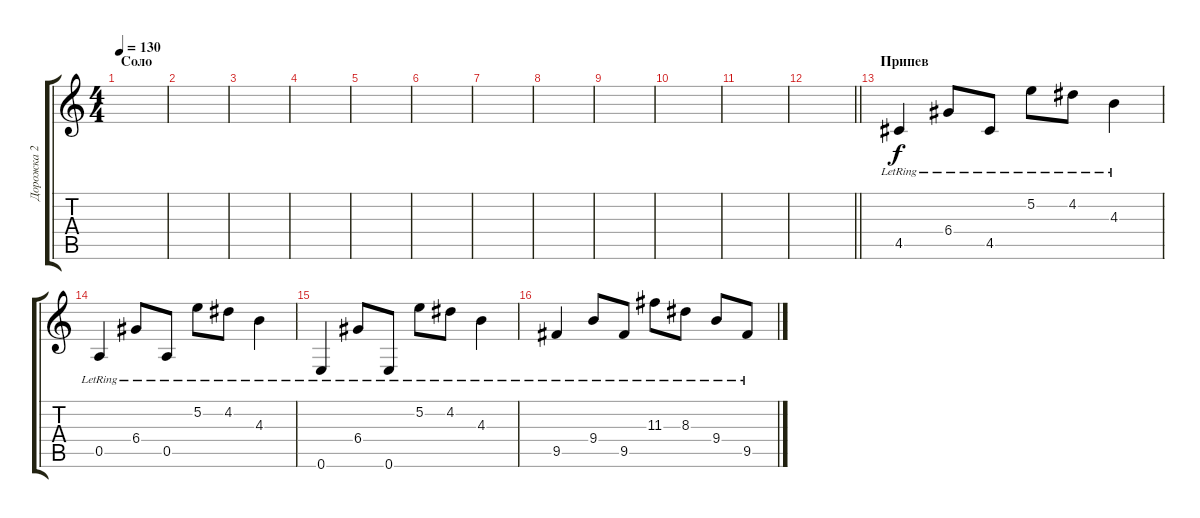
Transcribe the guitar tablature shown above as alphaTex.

\track ("Дорожка 2" "Дорожка 2") {instrument electricguitarclean}
\staff {score tabs}
\tuning (E4 B3 G3 D3 A2 E2) {hide}
\ts (4 4)
\section ("" "Соло")
\tempo 130
\clef g2
\ks c
|
|
|
|
|
|
|
|
|
|
|
\barLineRight lightlight
|
\section ("" "Припев")
4.5{lr}.4 6.4{lr}.8 4.5{lr}.8 5.2{lr}.8 4.2{lr}.8 4.3{lr}.4 |
0.5{lr}.4 6.4{lr}.8 0.5{lr}.8 5.2{lr}.8 4.2{lr}.8 4.3{lr}.4 |
0.6{lr}.4 6.4{lr}.8 0.6{lr}.8 5.2{lr}.8 4.2{lr}.8 4.3{lr}.4 |
9.5{lr}.4 9.4{lr}.8 9.5{lr}.8 11.3{lr}.8 8.3{lr}.8 9.4{lr}.8 9.5{lr}.8
